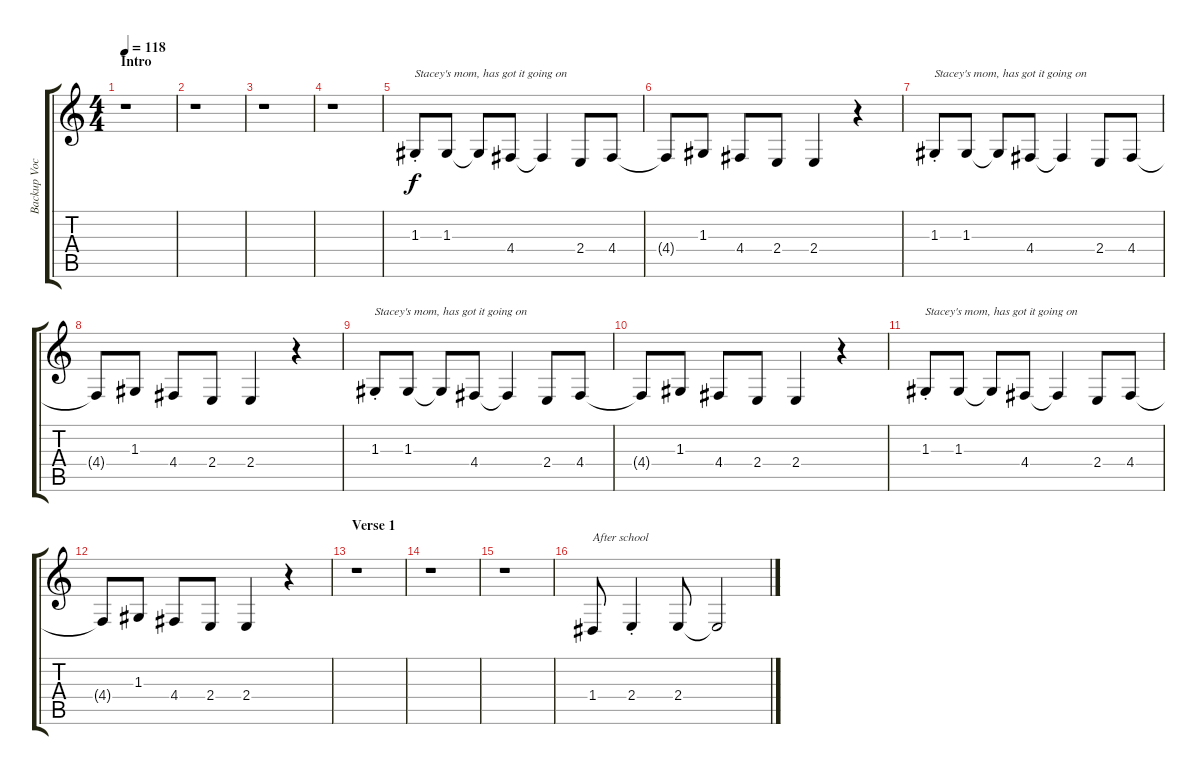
\track ("Backup Vocals" "Backup Voc") {instrument altosax}
\staff {score tabs}
\tuning (E4 B3 G3 D3 A2 E2) {hide}
\ts (4 4)
\section ("" "Intro")
\tempo 118
\clef g2
\ks c
r.1{dy f instrument altosax} |
r.1 |
r.1 |
r.1 |
1.3{st}.8{txt "Stacey's mom, has got it going on" volume 10} 1.3.8 1.3{t}.8 4.4.8 4.4{t}.4 2.4.8 4.4.8 |
4.4{t}.8 1.3.8 4.4.8 2.4.8 2.4.4 r.4 |
1.3{st}.8{txt "Stacey's mom, has got it going on" volume 10} 1.3.8 1.3{t}.8 4.4.8 4.4{t}.4 2.4.8 4.4.8 |
4.4{t}.8 1.3.8 4.4.8 2.4.8 2.4.4 r.4 |
1.3{st}.8{txt "Stacey's mom, has got it going on" volume 10} 1.3.8 1.3{t}.8 4.4.8 4.4{t}.4 2.4.8 4.4.8 |
4.4{t}.8 1.3.8 4.4.8 2.4.8 2.4.4 r.4 |
1.3{st}.8{txt "Stacey's mom, has got it going on" volume 10} 1.3.8 1.3{t}.8 4.4.8 4.4{t}.4 2.4.8 4.4.8 |
4.4{t}.8 1.3.8 4.4.8 2.4.8 2.4.4 r.4 |
\section ("" "Verse 1")
r.1 |
r.1 |
r.1 |
1.4.8{txt "After school"} 2.4{st}.4 2.4.8 2.4{t}.2
